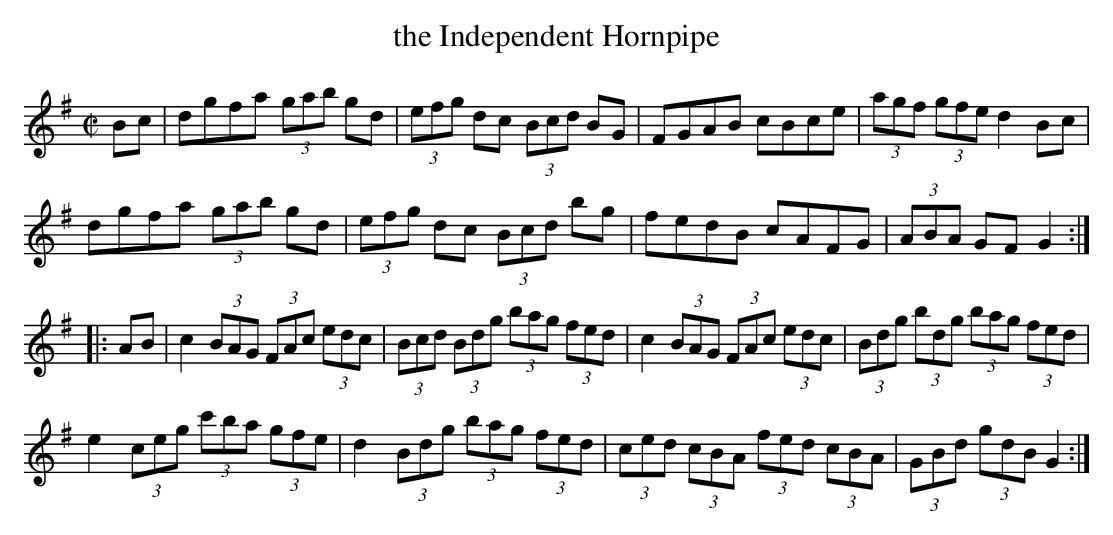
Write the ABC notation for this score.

X:1
T:the Independent Hornpipe
M:C|
K:G
Bc |\
dgfa (3gab gd | (3efg dc (3Bcd BG | FGAB cBce | (3agf (3gfe d2Bc |
dgfa (3gab gd | (3efg dc (3Bcd bg | fedB cAFG | (3ABA GF G2 :|
|: AB |\
c2 (3BAG (3FAc (3edc | (3Bcd (3Bdg (3bag (3fed | c2 (3BAG (3FAc (3edc | (3Bdg (3bdg (3bag (3fed |
e2 (3ceg (3c'ba (3gfe | d2 (3Bdg (3bag (3fed | (3ced (3cBA (3fed (3cBA | (3GBd (3gdB G2 :|
